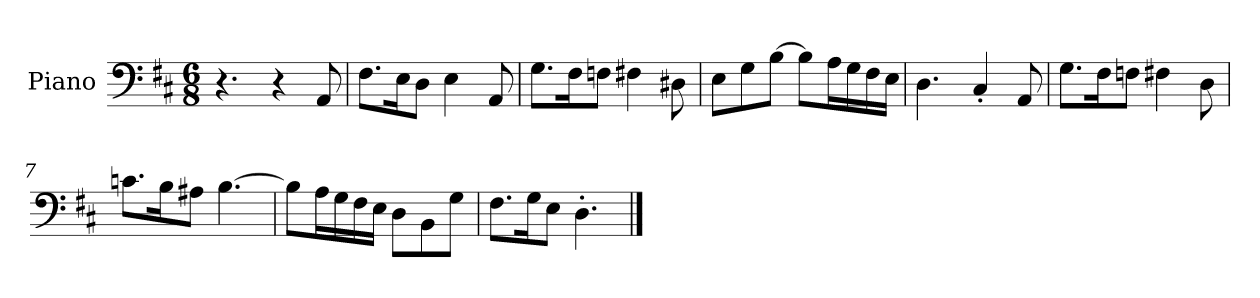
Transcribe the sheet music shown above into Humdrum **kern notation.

**kern
*part1
*staff1
*I"Piano
*I'Pno.
*clefF4
*k[f#c#]
*M6/8
*MM120
=1
4.r
4r
8AA/
=2
8.F#\L
16E\K
8D\J
4E\
8AA/
=3
8.G\L
16F#\K
8Fn\J
4F#X\
8D#X\
=4
8E\L
8G\
[8B\J
8B\L]
16A\L
16G\
16F#\
16E\JJ
=5
4.D\
4C#'/
8AA/
=6
8.G\L
16F#\K
8Fn\J
4F#X\
8D\
=7
8.cn\L
16B\K
8A#X\J
[4.B\
!!LO:LB:g=z
=8
8B\L]
16A\L
16G\
16F#\
16E\JJ
8D\L
8BB\
8G\J
=9
8.F#\L
16G\K
8E\J
4.D'\
==
*-
